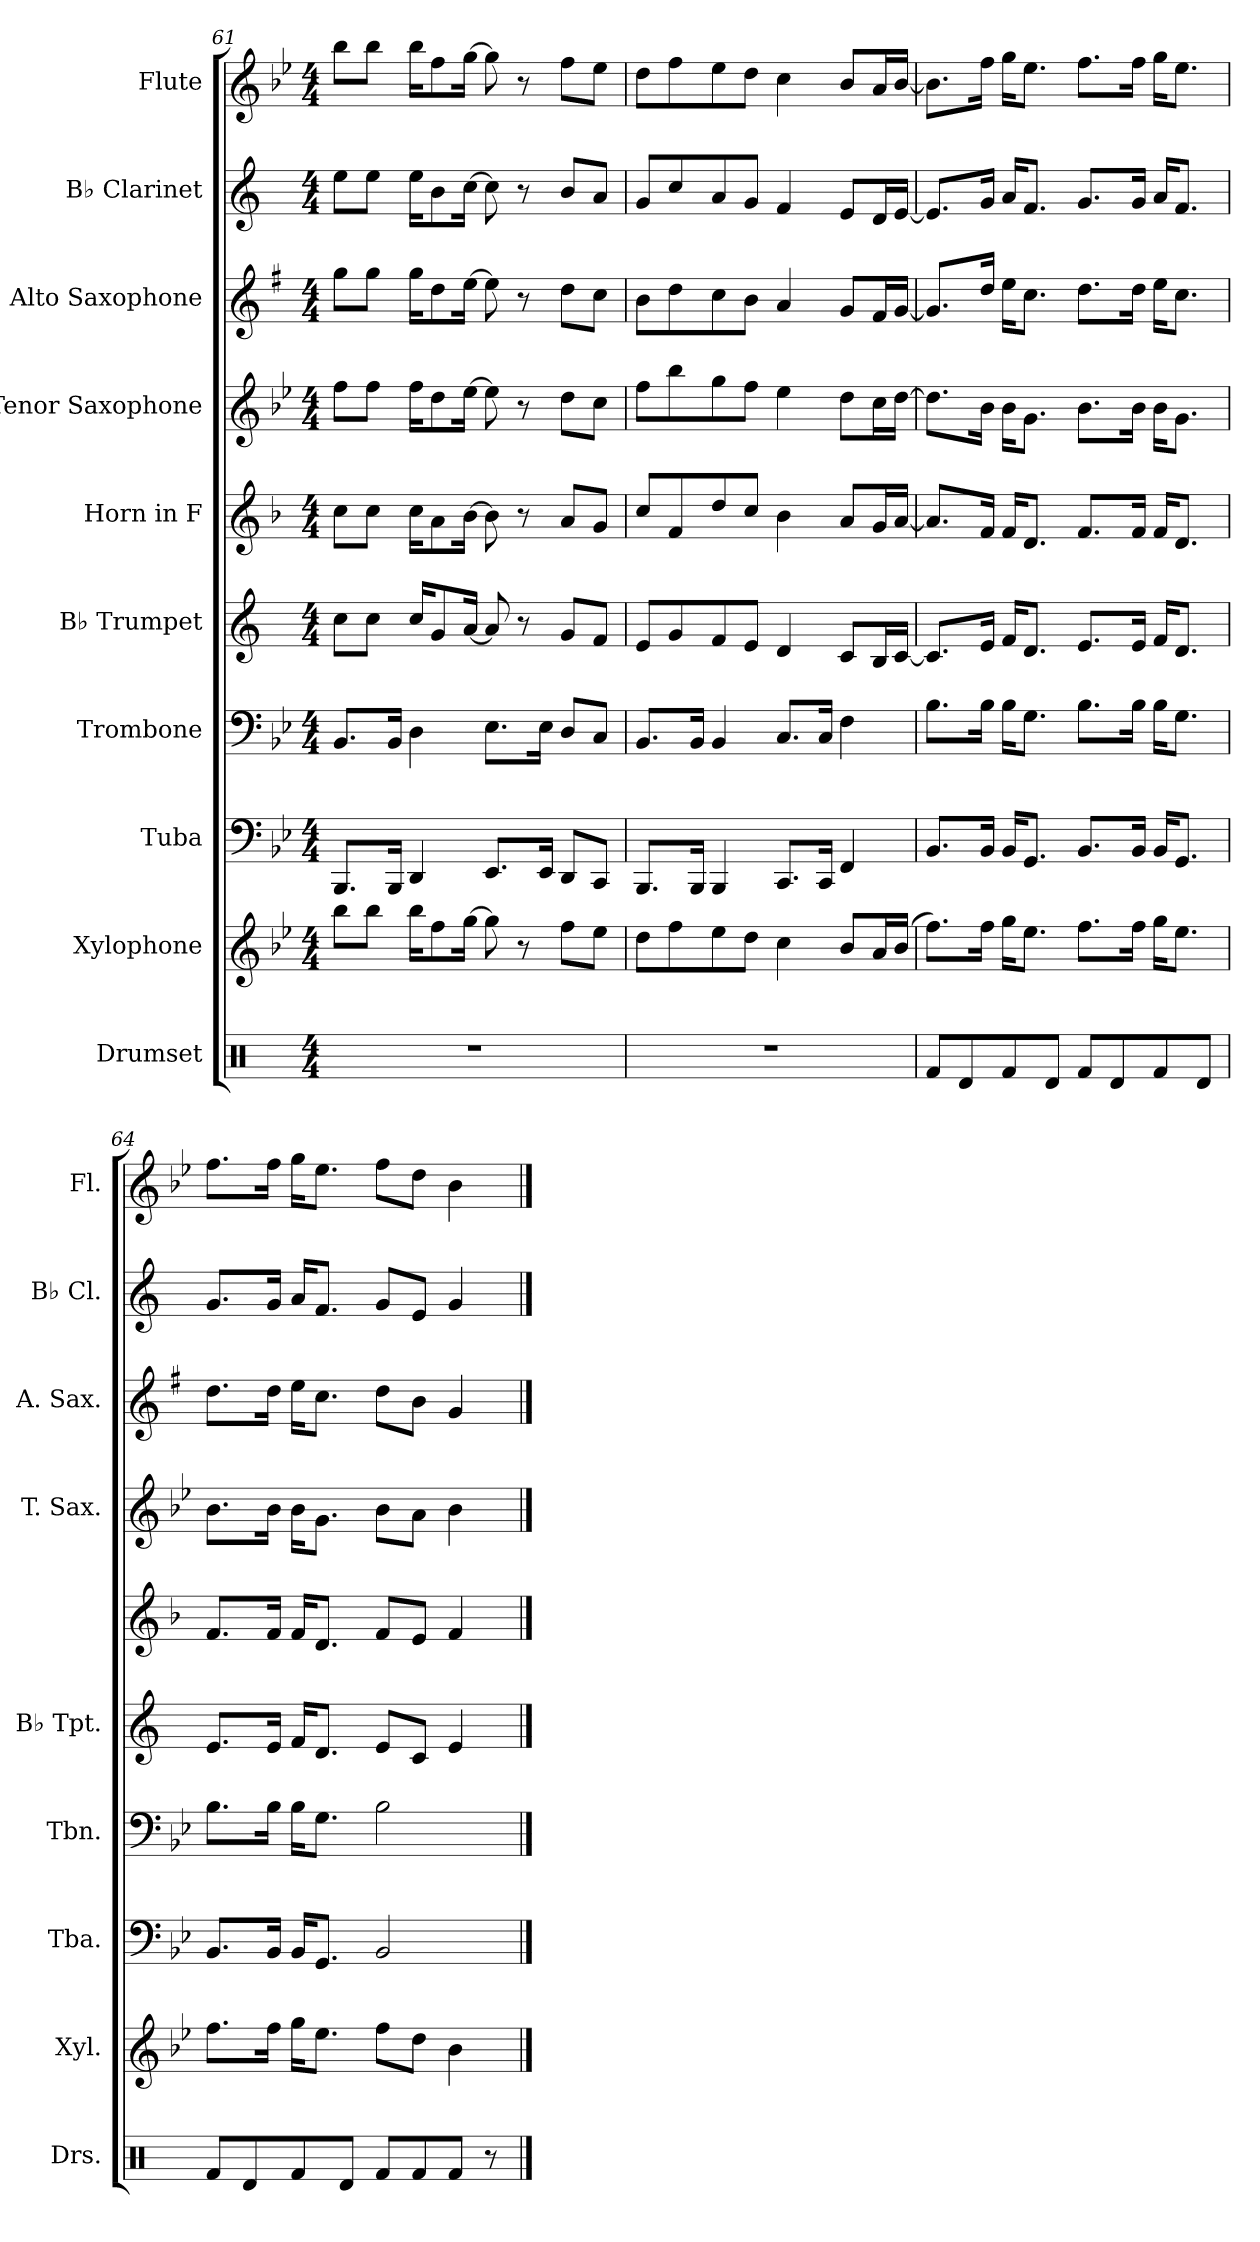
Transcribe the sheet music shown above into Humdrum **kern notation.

**kern	**kern	**kern	**kern	**kern	**kern	**kern	**kern	**kern	**kern
*part10	*part9	*part8	*part7	*part6	*part5	*part4	*part3	*part2	*part1
*staff10	*staff9	*staff8	*staff7	*staff6	*staff5	*staff4	*staff3	*staff2	*staff1
*I"Drumset	*I"Xylophone	*I"Tuba	*I"Trombone	*I"B♭ Trumpet	*I"Horn in F	*I"Tenor Saxophone	*I"Alto Saxophone	*I"B♭ Clarinet	*I"Flute
*I'Drs.	*I'Xyl.	*I'Tba.	*I'Tbn.	*I'B♭ Tpt.	*	*I'T. Sax.	*I'A. Sax.	*I'B♭ Cl.	*I'Fl.
*clefX	*clefG2	*clefF4	*clefF4	*clefG2	*clefG2	*clefG2	*clefG2	*clefG2	*clefG2
*	*ITrd-7c-12	*	*	*ITrd1c2	*ITrd4c7	*ITrd8c14	*ITrd5c9	*ITrd1c2	*
*k[]	*k[b-e-]	*k[b-e-]	*k[b-e-]	*k[b-e-]	*k[b-e-]	*k[b-e-]	*k[b-e-]	*k[b-e-]	*k[b-e-]
*M4/4	*M4/4	*M4/4	*M4/4	*M4/4	*M4/4	*M4/4	*M4/4	*M4/4	*M4/4
=61	=61	=61	=61	=61	=61	=61	=61	=61	=61
1r	8bbb-\L	8.BBB-/L	8.BB-/L	8b-\L	8f\L	8f\L	8b-\L	8dd\L	8bb-\L
.	8bbb-\J	.	.	8b-\J	8f\J	8f\J	8b-\J	8dd\J	8bb-\J
.	.	16BBB-/Jk	16BB-/Jk	.	.	.	.	.	.
.	16bbb-\KL	4DD/	4D\	16b-/KL	16f\KL	16f\KL	16b-\KL	16dd\KL	16bb-\KL
.	8fff\	.	.	8f/	8d\	8d\	8f\	8a\	8ff\
.	[16ggg\Jk	.	.	[16g/Jk	[16e-\Jk	[16e-\Jk	[16g\Jk	[16b-\Jk	[16gg\Jk
.	8ggg\]	8.EE-/L	8.E-\L	8g/]	8e-\]	8e-\]	8g\]	8b-\]	8gg\]
.	8r	.	.	8r	8r	8r	8r	8r	8r
.	.	16EE-/Jk	16E-\Jk	.	.	.	.	.	.
.	8fff\L	8DD/L	8D/L	8f/L	8d/L	8d\L	8f\L	8a/L	8ff\L
.	8eee-\J	8CC/J	8C/J	8e-/J	8c/J	8c\J	8e-\J	8g/J	8ee-\J
=62	=62	=62	=62	=62	=62	=62	=62	=62	=62
1r	8ddd\L	8.BBB-/L	8.BB-/L	8d/L	8f/L	8f\L	8d\L	8f/L	8dd\L
.	8fff\	.	.	8f/	8B-/	8b-\	8f\	8b-/	8ff\
.	.	16BBB-/Jk	16BB-/Jk	.	.	.	.	.	.
.	8eee-\	4BBB-/	4BB-/	8e-/	8g/	8g\	8e-\	8g/	8ee-\
.	8ddd\J	.	.	8d/J	8f/J	8f\J	8d\J	8f/J	8dd\J
.	4ccc\	8.CC/L	8.C/L	4c/	4e-\	4e-\	4c/	4e-/	4cc\
.	.	16CC/Jk	16C/Jk	.	.	.	.	.	.
.	8bb-/L	4FF/	4F\	8B-/L	8d/L	8d\L	8B-/L	8d/L	8b-/L
.	16aa/L	.	.	16A/L	16c/L	16c\L	16A/L	16c/L	16a/L
.	(16bb-/JJ	.	.	[16B-/JJ	[16d/JJ	[16d\JJ	[16B-/JJ	[16d/JJ	[16b-/JJ
=63	=63	=63	=63	=63	=63	=63	=63	=63	=63
8Rf/L	8.fff\L)	8.BB-/L	8.B-\L	8.B-/L]	8.d/L]	8.d\L]	8.B-/L]	8.d/L]	8.b-\L]
8Rd/	.	.	.	.	.	.	.	.	.
.	16fff\Jk	16BB-/Jk	16B-\Jk	16d/Jk	16B-/Jk	16B-\Jk	16f/Jk	16f/Jk	16ff\Jk
8Rf/	16ggg\KL	16BB-/KL	16B-\KL	16e-/KL	16B-/KL	16B-\KL	16g\KL	16g/KL	16gg\KL
.	8.eee-\J	8.GG/J	8.G\J	8.c/J	8.G/J	8.G\J	8.e-\J	8.e-/J	8.ee-\J
8Rd/J	.	.	.	.	.	.	.	.	.
8Rf/L	8.fff\L	8.BB-/L	8.B-\L	8.d/L	8.B-/L	8.B-\L	8.f\L	8.f/L	8.ff\L
8Rd/	.	.	.	.	.	.	.	.	.
.	16fff\Jk	16BB-/Jk	16B-\Jk	16d/Jk	16B-/Jk	16B-\Jk	16f\Jk	16f/Jk	16ff\Jk
8Rf/	16ggg\KL	16BB-/KL	16B-\KL	16e-/KL	16B-/KL	16B-\KL	16g\KL	16g/KL	16gg\KL
.	8.eee-\J	8.GG/J	8.G\J	8.c/J	8.G/J	8.G\J	8.e-\J	8.e-/J	8.ee-\J
8Rd/J	.	.	.	.	.	.	.	.	.
=64	=64	=64	=64	=64	=64	=64	=64	=64	=64
8Rf/L	8.fff\L	8.BB-/L	8.B-\L	8.d/L	8.B-/L	8.B-\L	8.f\L	8.f/L	8.ff\L
8Rd/	.	.	.	.	.	.	.	.	.
.	16fff\Jk	16BB-/Jk	16B-\Jk	16d/Jk	16B-/Jk	16B-\Jk	16f\Jk	16f/Jk	16ff\Jk
8Rf/	16ggg\KL	16BB-/KL	16B-\KL	16e-/KL	16B-/KL	16B-\KL	16g\KL	16g/KL	16gg\KL
.	8.eee-\J	8.GG/J	8.G\J	8.c/J	8.G/J	8.G\J	8.e-\J	8.e-/J	8.ee-\J
8Rd/J	.	.	.	.	.	.	.	.	.
8Rf/L	8fff\L	2BB-/	2B-\	8d/L	8B-/L	8B-\L	8f\L	8f/L	8ff\L
8Rf/	8ddd\J	.	.	8B-/J	8A/J	8A\J	8d\J	8d/J	8dd\J
8Rf/J	4bb-\	.	.	4d/	4B-/	4B-\	4B-/	4f/	4b-\
8r	.	.	.	.	.	.	.	.	.
==	==	==	==	==	==	==	==	==	==
*-	*-	*-	*-	*-	*-	*-	*-	*-	*-
